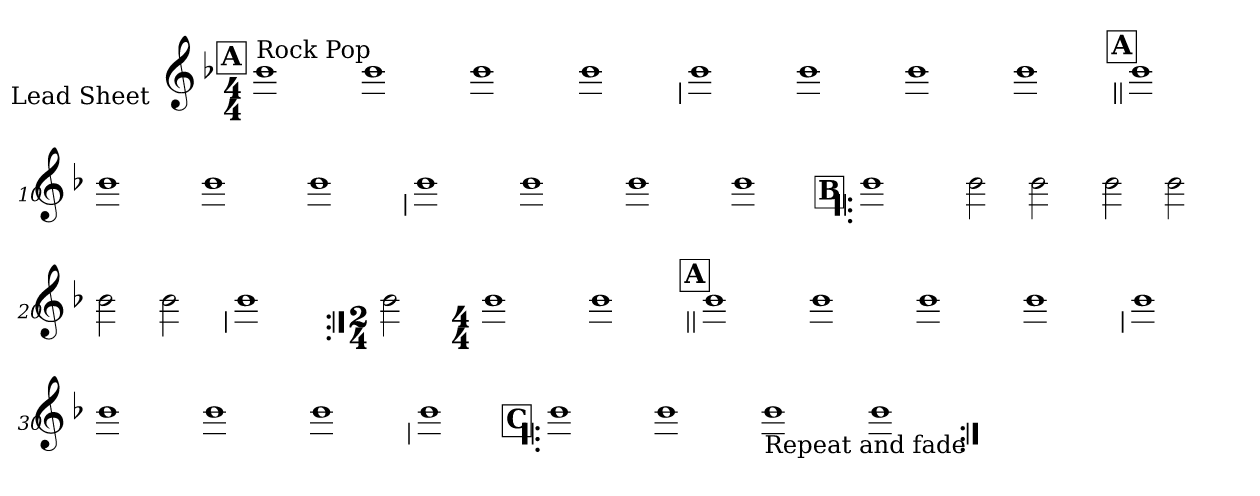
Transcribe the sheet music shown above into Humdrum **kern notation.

**kern
*part1
*staff1
*I"Lead Sheet
*stria0
*clefG2
*k[b-]
*F:
*M4/4
*MM78
!!LO:REH:place=s1:a:t=A
=1||
!LO:TX:a:t=Rock Pop
1b-
=2-
1b-
=3-
1b-
=4-
1b-
!!LO:LB:g=z
=5
1b-
=6-
1b-
=7-
1b-
=8-
1b-
!!LO:LB:g=z
!!LO:REH:place=s1:a:t=A
=9||
1b-
=10-
1b-
=11-
1b-
=12-
1b-
!!LO:LB:g=z
=13
1b-
=14-
1b-
=15-
1b-
=16-
1b-
!!LO:LB:g=z
!!LO:REH:place=s1:a:t=B
=17!|:
1b-
=18-
2b-
2b-
=19-
2b-
2b-
=20-
2b-
2b-
!!LO:LB:g=z
=21
1b-
=22:|!
*M2/4
2b-
=23-
*M4/4
1b-
=24-
1b-
!!LO:LB:g=z
!!LO:REH:place=s1:a:t=A
=25||
1b-
=26-
1b-
=27-
1b-
=28-
1b-
!!LO:LB:g=z
=29
1b-
=30-
1b-
=31-
1b-
=32-
1b-
!!LO:LB:g=z
=33
1b-
!!LO:LB:g=z
!!LO:REH:place=s1:a:t=C
=34!|:
1b-
=35-
1b-
=36-
!LO:TX:b:t=Repeat and fade
1b-
=37-
1b-
=:|!
*-
